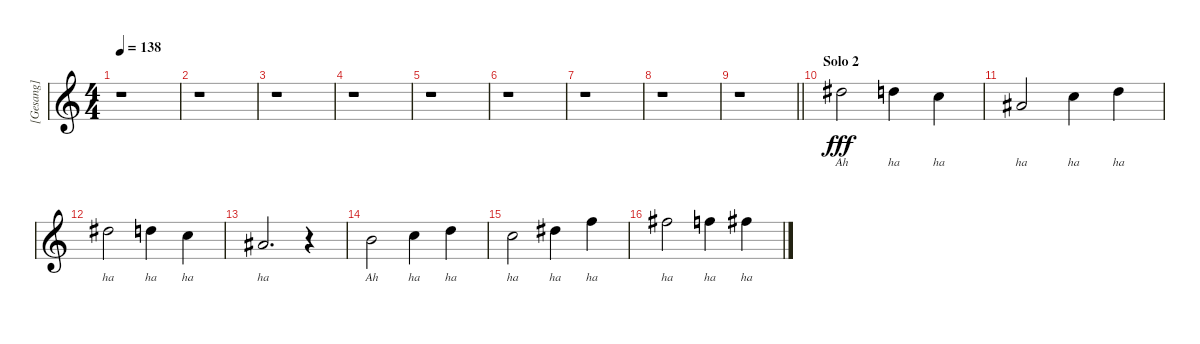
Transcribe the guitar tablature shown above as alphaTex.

\track ("[Gesang]" "[Gesang]") {instrument choiraahs}
\staff {score}
\tuning (E4 B3 G3 D3 A2 E2) {hide}
\ts (4 4)
\tempo 138
\clef g2
\ks c
r.1{dy fff} |
r.1 |
r.1 |
r.1 |
r.1 |
r.1 |
r.1 |
r.1 |
\barLineRight lightlight
r.1 |
\section ("" "Solo 2")
11.1.2{lyrics (0 "Ah") lyrics (1 "") lyrics (2 "") lyrics (3 "") lyrics (4 "") balance 2} 10.1.4{lyrics (0 "ha") lyrics (1 "") lyrics (2 "") lyrics (3 "") lyrics (4 "")} 8.1.4{lyrics (0 "ha") lyrics (1 "") lyrics (2 "") lyrics (3 "") lyrics (4 "")} |
6.1.2{lyrics (0 "ha") lyrics (1 "") lyrics (2 "") lyrics (3 "") lyrics (4 "")} 8.1.4{lyrics (0 "ha") lyrics (1 "") lyrics (2 "") lyrics (3 "") lyrics (4 "")} 10.1.4{lyrics (0 "ha") lyrics (1 "") lyrics (2 "") lyrics (3 "") lyrics (4 "")} |
11.1.2{lyrics (0 "ha") lyrics (1 "") lyrics (2 "") lyrics (3 "") lyrics (4 "")} 10.1.4{lyrics (0 "ha") lyrics (1 "") lyrics (2 "") lyrics (3 "") lyrics (4 "")} 8.1.4{lyrics (0 "ha") lyrics (1 "") lyrics (2 "") lyrics (3 "") lyrics (4 "")} |
11.2.2{d lyrics (0 "ha") lyrics (1 "") lyrics (2 "") lyrics (3 "") lyrics (4 "")} r.4 |
7.1.2{lyrics (0 "Ah") lyrics (1 "") lyrics (2 "") lyrics (3 "") lyrics (4 "")} 8.1.4{lyrics (0 "ha") lyrics (1 "") lyrics (2 "") lyrics (3 "") lyrics (4 "")} 10.1.4{lyrics (0 "ha") lyrics (1 "") lyrics (2 "") lyrics (3 "") lyrics (4 "")} |
8.1.2{lyrics (0 "ha") lyrics (1 "") lyrics (2 "") lyrics (3 "") lyrics (4 "")} 11.1.4{lyrics (0 "ha") lyrics (1 "") lyrics (2 "") lyrics (3 "") lyrics (4 "")} 13.1.4{lyrics (0 "ha") lyrics (1 "") lyrics (2 "") lyrics (3 "") lyrics (4 "")} |
14.1.2{lyrics (0 "ha") lyrics (1 "") lyrics (2 "") lyrics (3 "") lyrics (4 "")} 13.1.4{lyrics (0 "ha") lyrics (1 "") lyrics (2 "") lyrics (3 "") lyrics (4 "")} 14.1.4{lyrics (0 "ha") lyrics (1 "") lyrics (2 "") lyrics (3 "") lyrics (4 "")}
